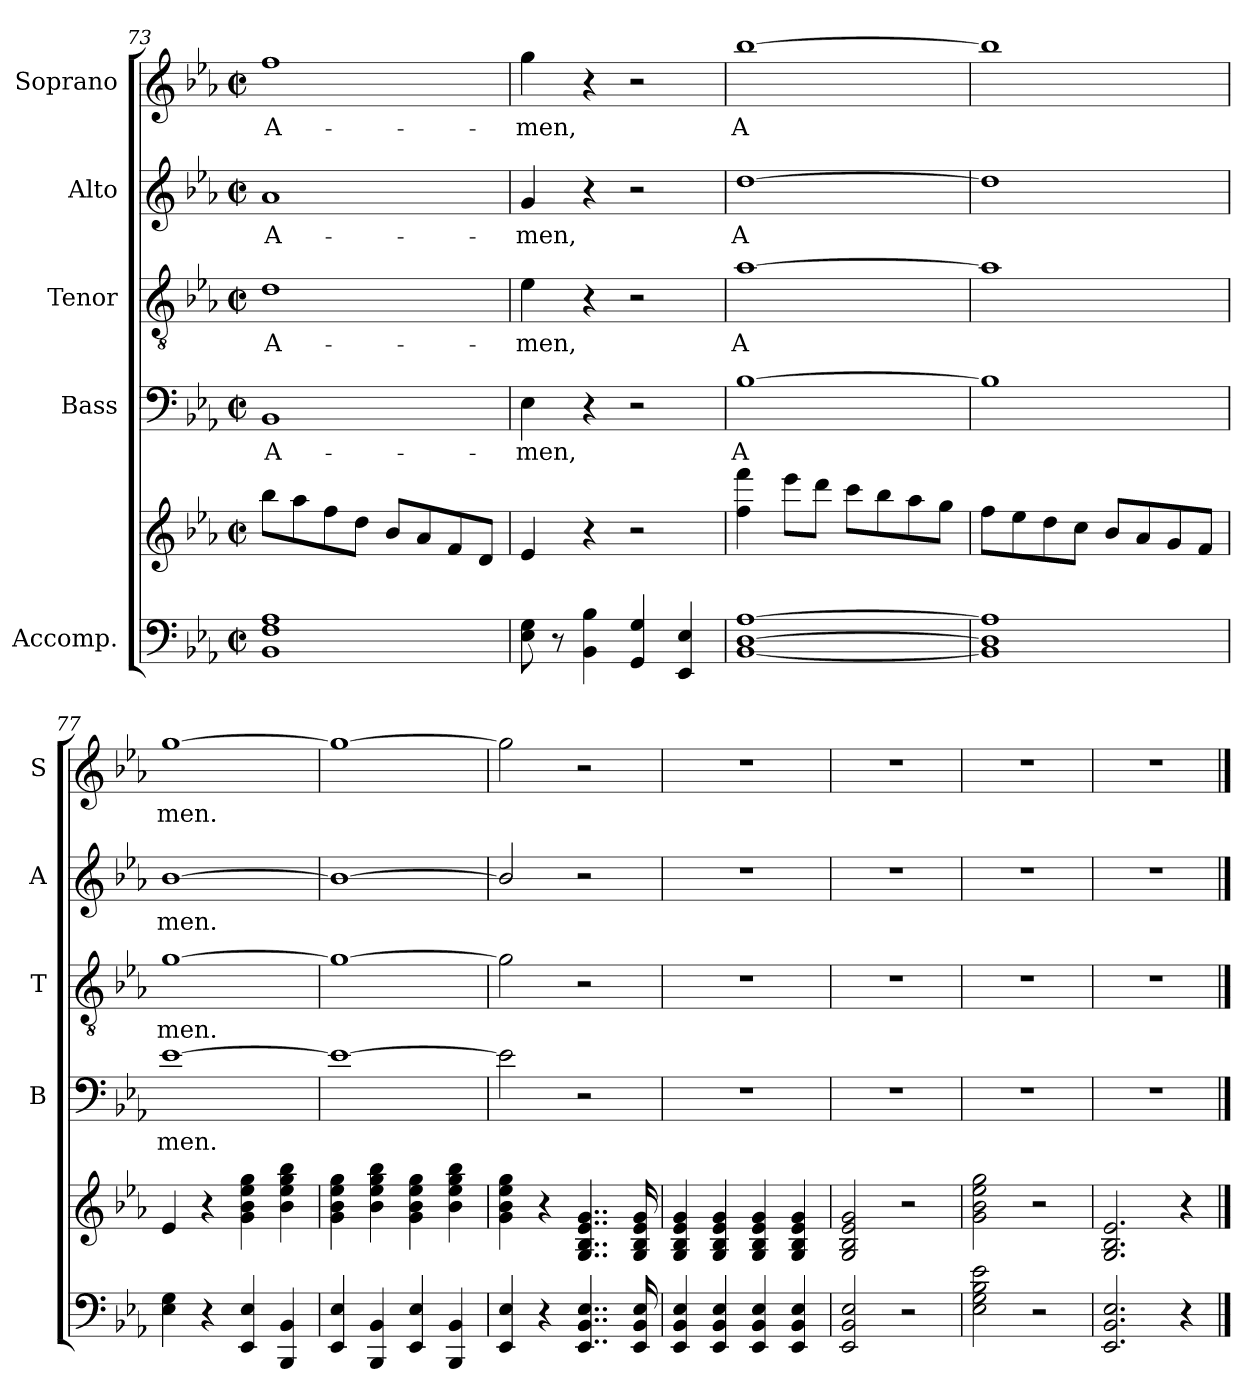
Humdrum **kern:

**kern	**kern	**kern	**text	**kern	**text	**kern	**text	**kern	**text
*part5	*part5	*part4	*part4	*part3	*part3	*part2	*part2	*part1	*part1
*staff6	*staff5	*staff4	*staff4	*staff3	*staff3	*staff2	*staff2	*staff1	*staff1
*I"Accomp.	*	*I"Bass	*	*I"Tenor	*	*I"Alto	*	*I"Soprano	*
*	*	*I'B	*	*I'T	*	*I'A	*	*I'S	*
*clefF4	*clefG2	*clefF4	*	*clefGv2	*	*clefG2	*	*clefG2	*
*k[b-e-a-]	*k[b-e-a-]	*k[b-e-a-]	*	*k[b-e-a-]	*	*k[b-e-a-]	*	*k[b-e-a-]	*
*E-:	*E-:	*E-:	*	*E-:	*	*E-:	*	*E-:	*
*M2/2	*M2/2	*M2/2	*	*M2/2	*	*M2/2	*	*M2/2	*
*met(c|)	*met(c|)	*met(c|)	*	*met(c|)	*	*met(c|)	*	*met(c|)	*
=73	=73	=73	=73	=73	=73	=73	=73	=73	=73
!	!	!	!LO:LY:b	!	!LO:LY:b	!	!LO:LY:b	!	!LO:LY:b
1BB- 1F 1A-	8bb-\L	1BB-	A-	1d	A-	1a-	A-	1ff	A-
.	8aa-\	.	.	.	.	.	.	.	.
.	8ff\	.	.	.	.	.	.	.	.
.	8dd\J	.	.	.	.	.	.	.	.
.	8b-/L	.	.	.	.	.	.	.	.
.	8a-/	.	.	.	.	.	.	.	.
.	8f/	.	.	.	.	.	.	.	.
.	8d/J	.	.	.	.	.	.	.	.
=74	=74	=74	=74	=74	=74	=74	=74	=74	=74
!	!	!	!LO:LY:b	!	!LO:LY:b	!	!LO:LY:b	!	!LO:LY:b
8E-\ 8G\	4e-/	4E-\	-men,	4e-\	-men,	4g/	-men,	4gg\	-men,
8r	.	.	.	.	.	.	.	.	.
4BB-\ 4B-\	4r	4r	.	4r	.	4r	.	4r	.
4GG/ 4G/	2r	2r	.	2r	.	2r	.	2r	.
4EE-/ 4E-/	.	.	.	.	.	.	.	.	.
!!LO:LB:g=z
=75	=75	=75	=75	=75	=75	=75	=75	=75	=75
!	!	!	!LO:LY:b	!	!LO:LY:b	!	!LO:LY:b	!	!LO:LY:b
[1BB- [1D [1A-	4ff\ 4fff\	[1B-	A­	[1a-	A­	[1dd	A­	[1bb-	A­
.	8eee-\L	.	.	.	.	.	.	.	.
.	8ddd\J	.	.	.	.	.	.	.	.
.	8ccc\L	.	.	.	.	.	.	.	.
.	8bb-\	.	.	.	.	.	.	.	.
.	8aa-\	.	.	.	.	.	.	.	.
.	8gg\J	.	.	.	.	.	.	.	.
=76	=76	=76	=76	=76	=76	=76	=76	=76	=76
1BB-] 1D] 1A-]	8ff\L	1B-]	.	1a-]	.	1dd]	.	1bb-]	.
.	8ee-\	.	.	.	.	.	.	.	.
.	8dd\	.	.	.	.	.	.	.	.
.	8cc\J	.	.	.	.	.	.	.	.
.	8b-/L	.	.	.	.	.	.	.	.
.	8a-/	.	.	.	.	.	.	.	.
.	8g/	.	.	.	.	.	.	.	.
.	8f/J	.	.	.	.	.	.	.	.
=77	=77	=77	=77	=77	=77	=77	=77	=77	=77
!	!	!	!LO:LY:b	!	!LO:LY:b	!	!LO:LY:b	!	!LO:LY:b
4E-\ 4G\	4e-/	[1e-	men.	[1g	men.	[1b-	men.	[1gg	men.
4r	4r	.	.	.	.	.	.	.	.
4EE-/ 4E-/	4g\ 4b-\ 4ee-\ 4gg\	.	.	.	.	.	.	.	.
4BBB-/ 4BB-/	4b-\ 4ee-\ 4gg\ 4bb-\	.	.	.	.	.	.	.	.
=78	=78	=78	=78	=78	=78	=78	=78	=78	=78
4EE-/ 4E-/	4g\ 4b-\ 4ee-\ 4gg\	1e-_	.	1g_	.	1b-_	.	1gg_	.
4BBB-/ 4BB-/	4b-\ 4ee-\ 4gg\ 4bb-\	.	.	.	.	.	.	.	.
4EE-/ 4E-/	4g\ 4b-\ 4ee-\ 4gg\	.	.	.	.	.	.	.	.
4BBB-/ 4BB-/	4b-\ 4ee-\ 4gg\ 4bb-\	.	.	.	.	.	.	.	.
=79	=79	=79	=79	=79	=79	=79	=79	=79	=79
4EE-/ 4E-/	4g\ 4b-\ 4ee-\ 4gg\	2e-\]	.	2g\]	.	2b-/]	.	2gg\]	.
4r	4r	.	.	.	.	.	.	.	.
4..EE-/ 4..BB-/ 4..E-/	4..G/ 4..B-/ 4..e-/ 4..g/	2r	.	2r	.	2r	.	2r	.
16EE-/ 16BB-/ 16E-/	16G/ 16B-/ 16e-/ 16g/	.	.	.	.	.	.	.	.
=80	=80	=80	=80	=80	=80	=80	=80	=80	=80
4EE-/ 4BB-/ 4E-/	4G/ 4B-/ 4e-/ 4g/	1r	.	1r	.	1r	.	1r	.
4EE-/ 4BB-/ 4E-/	4G/ 4B-/ 4e-/ 4g/	.	.	.	.	.	.	.	.
4EE-/ 4BB-/ 4E-/	4G/ 4B-/ 4e-/ 4g/	.	.	.	.	.	.	.	.
4EE-/ 4BB-/ 4E-/	4G/ 4B-/ 4e-/ 4g/	.	.	.	.	.	.	.	.
=81	=81	=81	=81	=81	=81	=81	=81	=81	=81
2EE-/ 2BB-/ 2E-/	2G/ 2B-/ 2e-/ 2g/	1r	.	1r	.	1r	.	1r	.
2r	2r	.	.	.	.	.	.	.	.
=82	=82	=82	=82	=82	=82	=82	=82	=82	=82
2E-\ 2G\ 2B-\ 2e-\	2g\ 2b-\ 2ee-\ 2gg\	1r	.	1r	.	1r	.	1r	.
2r	2r	.	.	.	.	.	.	.	.
=83	=83	=83	=83	=83	=83	=83	=83	=83	=83
2.EE-/ 2.BB-/ 2.E-/	2.G/ 2.B-/ 2.e-/	1r	.	1r	.	1r	.	1r	.
4r	4r	.	.	.	.	.	.	.	.
==	==	==	==	==	==	==	==	==	==
*-	*-	*-	*-	*-	*-	*-	*-	*-	*-
